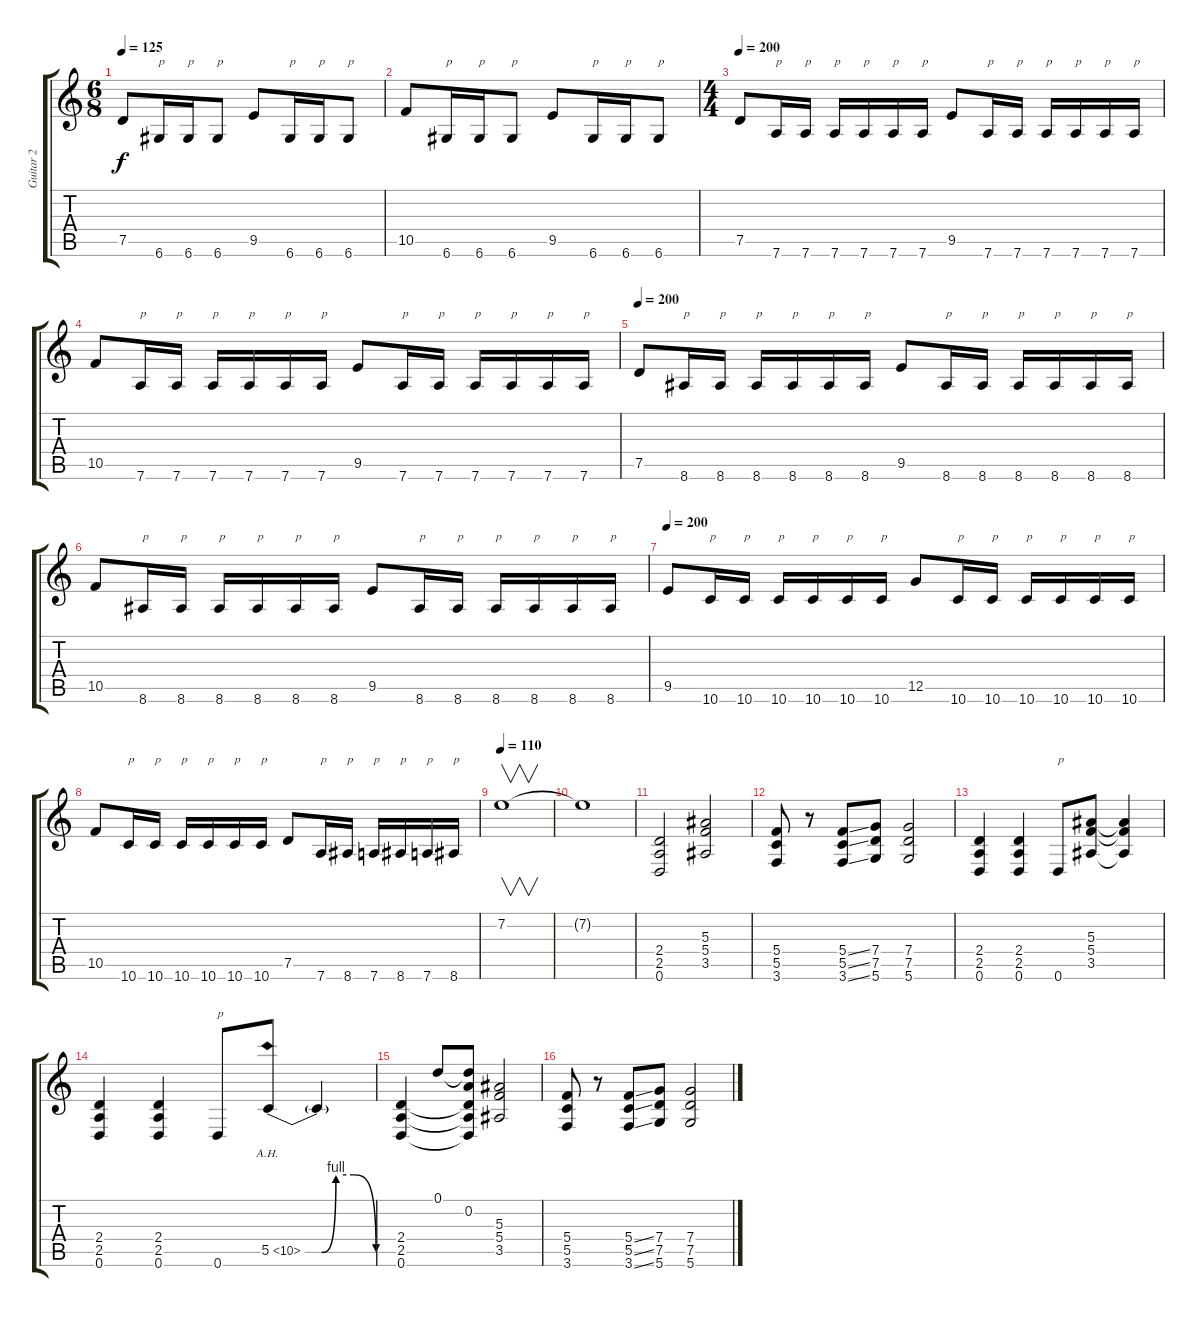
\track ("Guitar 2" "Guitar 2") {instrument distortionguitar}
\staff {score tabs}
\tuning (D4 A3 F3 C3 G2 D2) {hide}
\ts (6 8)
\tempo 125
\clef g2
\ks c
7.5.8{dy f} 6.6.16{txt "p"} 6.6.16{txt "p"} 6.6.8{txt "p"} 9.5.8 6.6.16{txt "p"} 6.6.16{txt "p"} 6.6.8{txt "p"} |
10.5.8 6.6.16{txt "p"} 6.6.16{txt "p"} 6.6.8{txt "p"} 9.5.8 6.6.16{txt "p"} 6.6.16{txt "p"} 6.6.8{txt "p"} |
\ts (4 4)
\tempo 200
7.5.8 7.6.16{txt "p"} 7.6.16{txt "p"} 7.6.16{txt "p"} 7.6.16{txt "p"} 7.6.16{txt "p"} 7.6.16{txt "p"} 9.5.8 7.6.16{txt "p"} 7.6.16{txt "p"} 7.6.16{txt "p"} 7.6.16{txt "p"} 7.6.16{txt "p"} 7.6.16{txt "p"} |
10.5.8 7.6.16{txt "p"} 7.6.16{txt "p"} 7.6.16{txt "p"} 7.6.16{txt "p"} 7.6.16{txt "p"} 7.6.16{txt "p"} 9.5.8 7.6.16{txt "p"} 7.6.16{txt "p"} 7.6.16{txt "p"} 7.6.16{txt "p"} 7.6.16{txt "p"} 7.6.16{txt "p"} |
\tempo 200
7.5.8 8.6.16{txt "p"} 8.6.16{txt "p"} 8.6.16{txt "p"} 8.6.16{txt "p"} 8.6.16{txt "p"} 8.6.16{txt "p"} 9.5.8 8.6.16{txt "p"} 8.6.16{txt "p"} 8.6.16{txt "p"} 8.6.16{txt "p"} 8.6.16{txt "p"} 8.6.16{txt "p"} |
10.5.8 8.6.16{txt "p"} 8.6.16{txt "p"} 8.6.16{txt "p"} 8.6.16{txt "p"} 8.6.16{txt "p"} 8.6.16{txt "p"} 9.5.8 8.6.16{txt "p"} 8.6.16{txt "p"} 8.6.16{txt "p"} 8.6.16{txt "p"} 8.6.16{txt "p"} 8.6.16{txt "p"} |
\tempo 200
9.5.8 10.6.16{txt "p"} 10.6.16{txt "p"} 10.6.16{txt "p"} 10.6.16{txt "p"} 10.6.16{txt "p"} 10.6.16{txt "p"} 12.5.8 10.6.16{txt "p"} 10.6.16{txt "p"} 10.6.16{txt "p"} 10.6.16{txt "p"} 10.6.16{txt "p"} 10.6.16{txt "p"} |
10.5.8 10.6.16{txt "p"} 10.6.16{txt "p"} 10.6.16{txt "p"} 10.6.16{txt "p"} 10.6.16{txt "p"} 10.6.16{txt "p"} 7.5.8 7.6.16{txt "p"} 8.6.16{txt "p"} 7.6.16{txt "p"} 8.6.16{txt "p"} 7.6.16{txt "p"} 8.6.16{txt "p"} |
\tempo 95
\tempo 110
7.2.1{v} |
7.2{t}.1 |
(2.4 2.5 0.6).2 (5.3 5.4 3.5).2 |
(5.4 5.5 3.6).8 r.8 (5.4{ss} 5.5{ss} 3.6{ss}).8 (7.4 7.5 5.6).8 (7.4 7.5 5.6).2 |
(2.4 2.5 0.6).4 (2.4 2.5 0.6).4 0.6.8{txt "p"} (5.3 5.4 3.5).8 (5.3{t} 5.4{t} 3.5{t}).4 |
(2.4 2.5 0.6).4 (2.4 2.5 0.6).4 0.6.8{txt "p"} 5.5{be (custom 0 0 14 0 26 4 41 4 60 0) ah 5}.8 5.5{t}.4 |
(2.4 2.5 0.6).4 0.1.8 (0.1{t} 0.2 2.4{t} 2.5{t} 0.6{t}).8 (5.3 5.4 3.5).2 |
(5.4 5.5 3.6).8 r.8 (5.4{ss} 5.5{ss} 3.6{ss}).8 (7.4 7.5 5.6).8 (7.4 7.5 5.6).2
